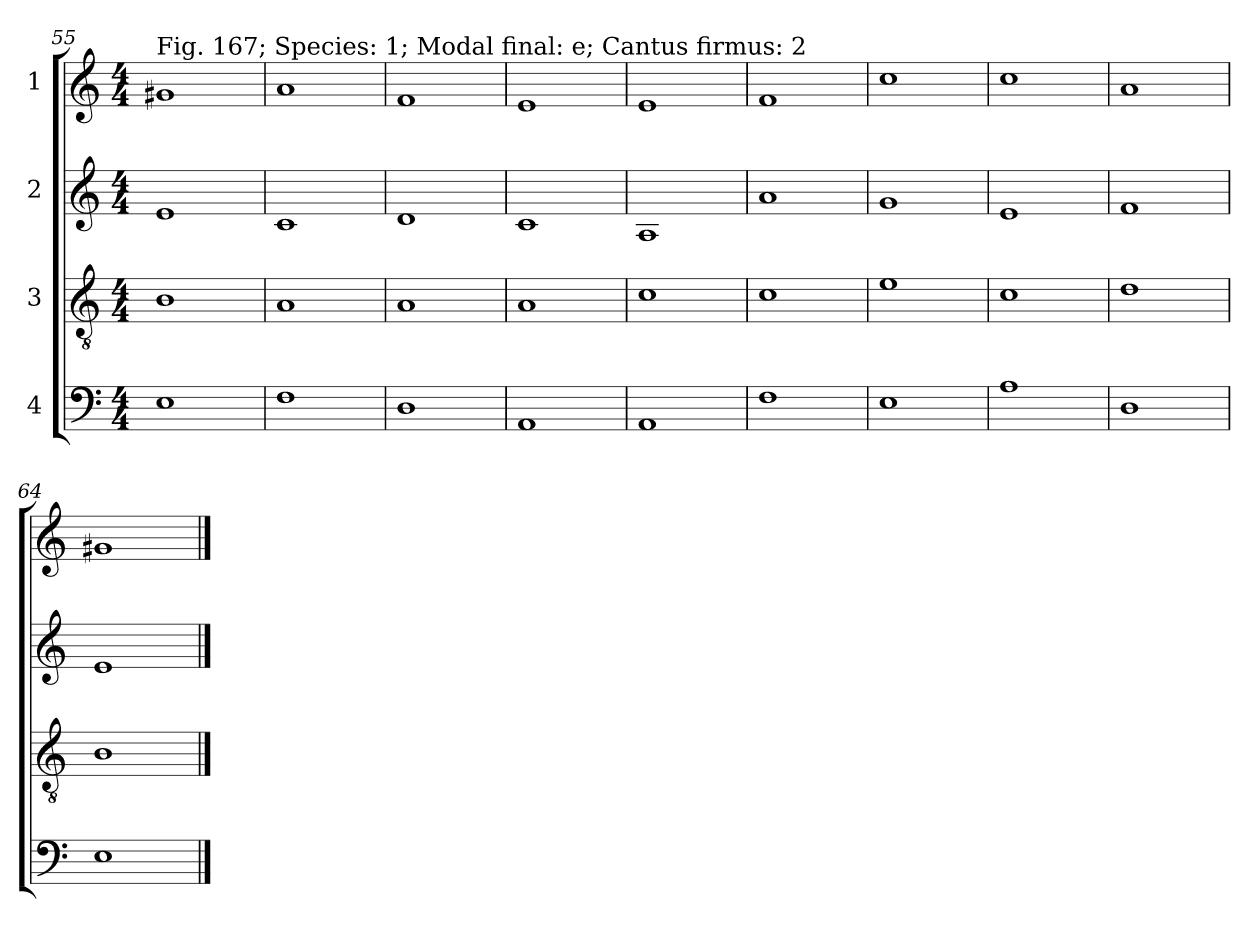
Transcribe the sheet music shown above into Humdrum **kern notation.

**kern	**kern	**kern	**kern
*part4	*part3	*part2	*part1
*staff4	*staff3	*staff2	*staff1
*I"4	*I"3	*I"2	*I"1
*clefF4	*clefGv2	*clefG2	*clefG2
*k[]	*k[]	*k[]	*k[]
*M4/4	*M4/4	*M4/4	*M4/4
=55	=55	=55	=55
!	!	!	!LO:TX:a:t=Fig. 167; Species&colon; 1; Modal final&colon; e; Cantus firmus&colon; 2
1E	1B	1e	1g#X
=56	=56	=56	=56
1F	1A	1c	1a
=57	=57	=57	=57
1D	1A	1d	1f
=58	=58	=58	=58
1AA	1A	1c	1e
=59	=59	=59	=59
1AA	1c	1A	1e
=60	=60	=60	=60
1F	1c	1a	1f
=61	=61	=61	=61
1E	1e	1g	1cc
=62	=62	=62	=62
1A	1c	1e	1cc
=63	=63	=63	=63
1D	1d	1f	1a
=64	=64	=64	=64
1E	1B	1e	1g#X
==	==	==	==
*-	*-	*-	*-
